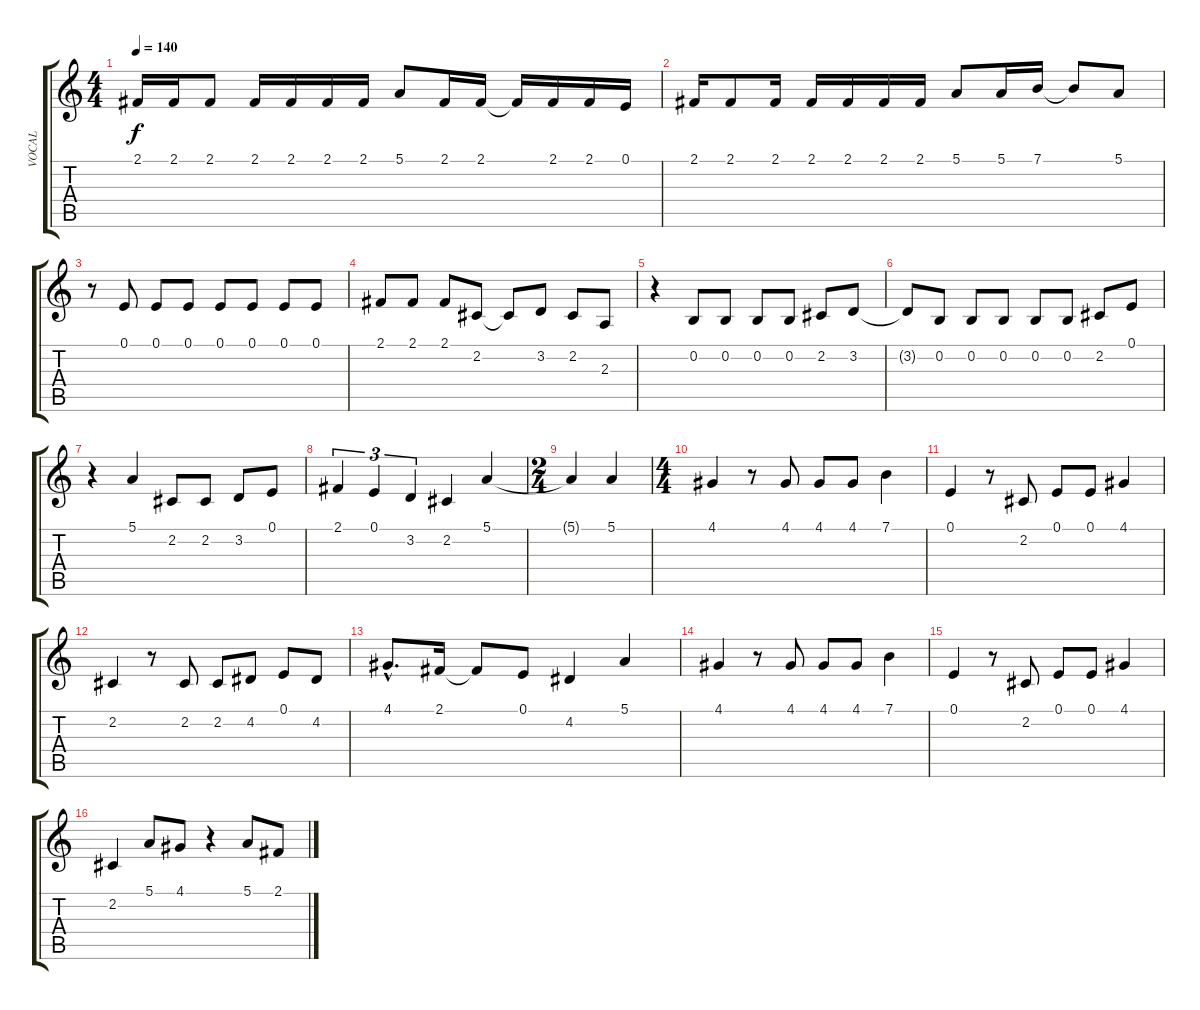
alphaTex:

\track ("VOCAL" "VOCAL") {instrument electricgrandpiano}
\staff {score tabs}
\tuning (E4 B3 G3 D3 A2 E2) {hide}
\ts (4 4)
\tempo 140
\clef g2
\ks c
2.1.16{dy f} 2.1.16 2.1.8 2.1.16 2.1.16 2.1.16 2.1.16 5.1.8 2.1.16 2.1.16 2.1{t}.16 2.1.16 2.1.16 0.1.16 |
2.1.16 2.1.8 2.1.16 2.1.16 2.1.16 2.1.16 2.1.16 5.1.8 5.1.16 7.1.16 7.1{t}.8 5.1.8 |
r.8 0.1.8 0.1.8 0.1.8 0.1.8 0.1.8 0.1.8 0.1.8 |
2.1.8 2.1.8 2.1.8 2.2.8 2.2{t}.8 3.2.8 2.2.8 2.3.8 |
r.4 0.2.8 0.2.8 0.2.8 0.2.8 2.2.8 3.2.8 |
3.2{t}.8 0.2.8 0.2.8 0.2.8 0.2.8 0.2.8 2.2.8 0.1.8 |
r.4 5.1.4 2.2.8 2.2.8 3.2.8 0.1.8 |
2.1.4{tu (3 2)} 0.1.4{tu (3 2)} 3.2.4{tu (3 2)} 2.2.4 5.1.4 |
\ts (2 4)
5.1{t}.4 5.1.4 |
\ts (4 4)
4.1.4 r.8 4.1.8 4.1.8 4.1.8 7.1.4 |
0.1.4 r.8 2.2.8 0.1.8 0.1.8 4.1.4 |
2.2.4 r.8 2.2.8 2.2.8 4.2.8 0.1.8 4.2.8 |
4.1{hac}.8{d} 2.1.16 2.1{t}.8 0.1.8 4.2.4 5.1.4 |
4.1.4 r.8 4.1.8 4.1.8 4.1.8 7.1.4 |
0.1.4 r.8 2.2.8 0.1.8 0.1.8 4.1.4 |
2.2.4 5.1.8 4.1.8 r.4 5.1.8 2.1.8
